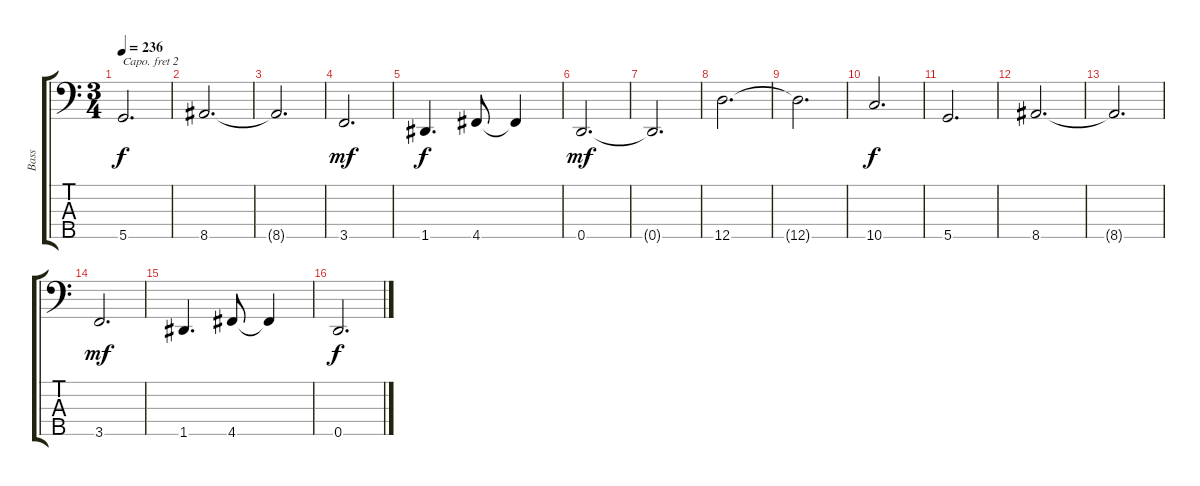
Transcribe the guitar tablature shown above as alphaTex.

\track ("Bass" "Bass") {instrument electricbassfinger}
\staff {score tabs}
\capo 2
\tuning (A2 F2 C2 G1 C1) {hide}
\ts (3 4)
\tempo 236
\clef f4
\ks c
5.5.2{d dy f} |
8.5.2{d} |
8.5{t}.2{d} |
3.5.2{d dy mf} |
1.5.4{d dy f} 4.5.8 4.5{t}.4 |
0.5.2{d dy mf} |
0.5{t}.2{d} |
12.5.2{d} |
12.5{t}.2{d} |
10.5.2{d dy f} |
5.5.2{d} |
8.5.2{d} |
8.5{t}.2{d} |
3.5.2{d dy mf} |
1.5.4{d} 4.5.8 4.5{t}.4 |
0.5.2{d dy f}
